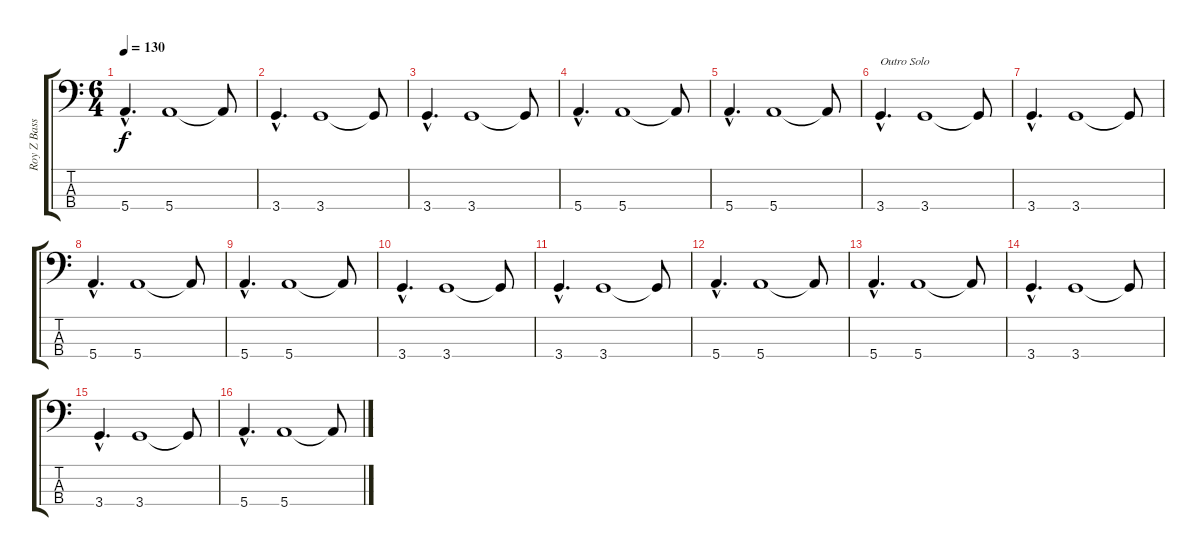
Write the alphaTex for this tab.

\track ("Roy Z Bass" "Roy Z Bass") {instrument electricbasspick}
\staff {score tabs}
\tuning (G2 D2 A1 E1) {hide}
\ts (6 4)
\tempo 130
\clef f4
\ks c
5.4{hac}.4{d dy f} 5.4.1 5.4{t}.8 |
3.4{hac}.4{d} 3.4.1 3.4{t}.8 |
3.4{hac}.4{d} 3.4.1 3.4{t}.8 |
5.4{hac}.4{d} 5.4.1 5.4{t}.8 |
5.4{hac}.4{d} 5.4.1 5.4{t}.8 |
3.4{hac}.4{d txt "Outro Solo"} 3.4.1 3.4{t}.8 |
3.4{hac}.4{d} 3.4.1 3.4{t}.8 |
5.4{hac}.4{d} 5.4.1 5.4{t}.8 |
5.4{hac}.4{d} 5.4.1 5.4{t}.8 |
3.4{hac}.4{d} 3.4.1 3.4{t}.8 |
3.4{hac}.4{d} 3.4.1 3.4{t}.8 |
5.4{hac}.4{d} 5.4.1 5.4{t}.8 |
5.4{hac}.4{d} 5.4.1 5.4{t}.8 |
3.4{hac}.4{d} 3.4.1 3.4{t}.8 |
3.4{hac}.4{d} 3.4.1 3.4{t}.8 |
5.4{hac}.4{d} 5.4.1 5.4{t}.8
